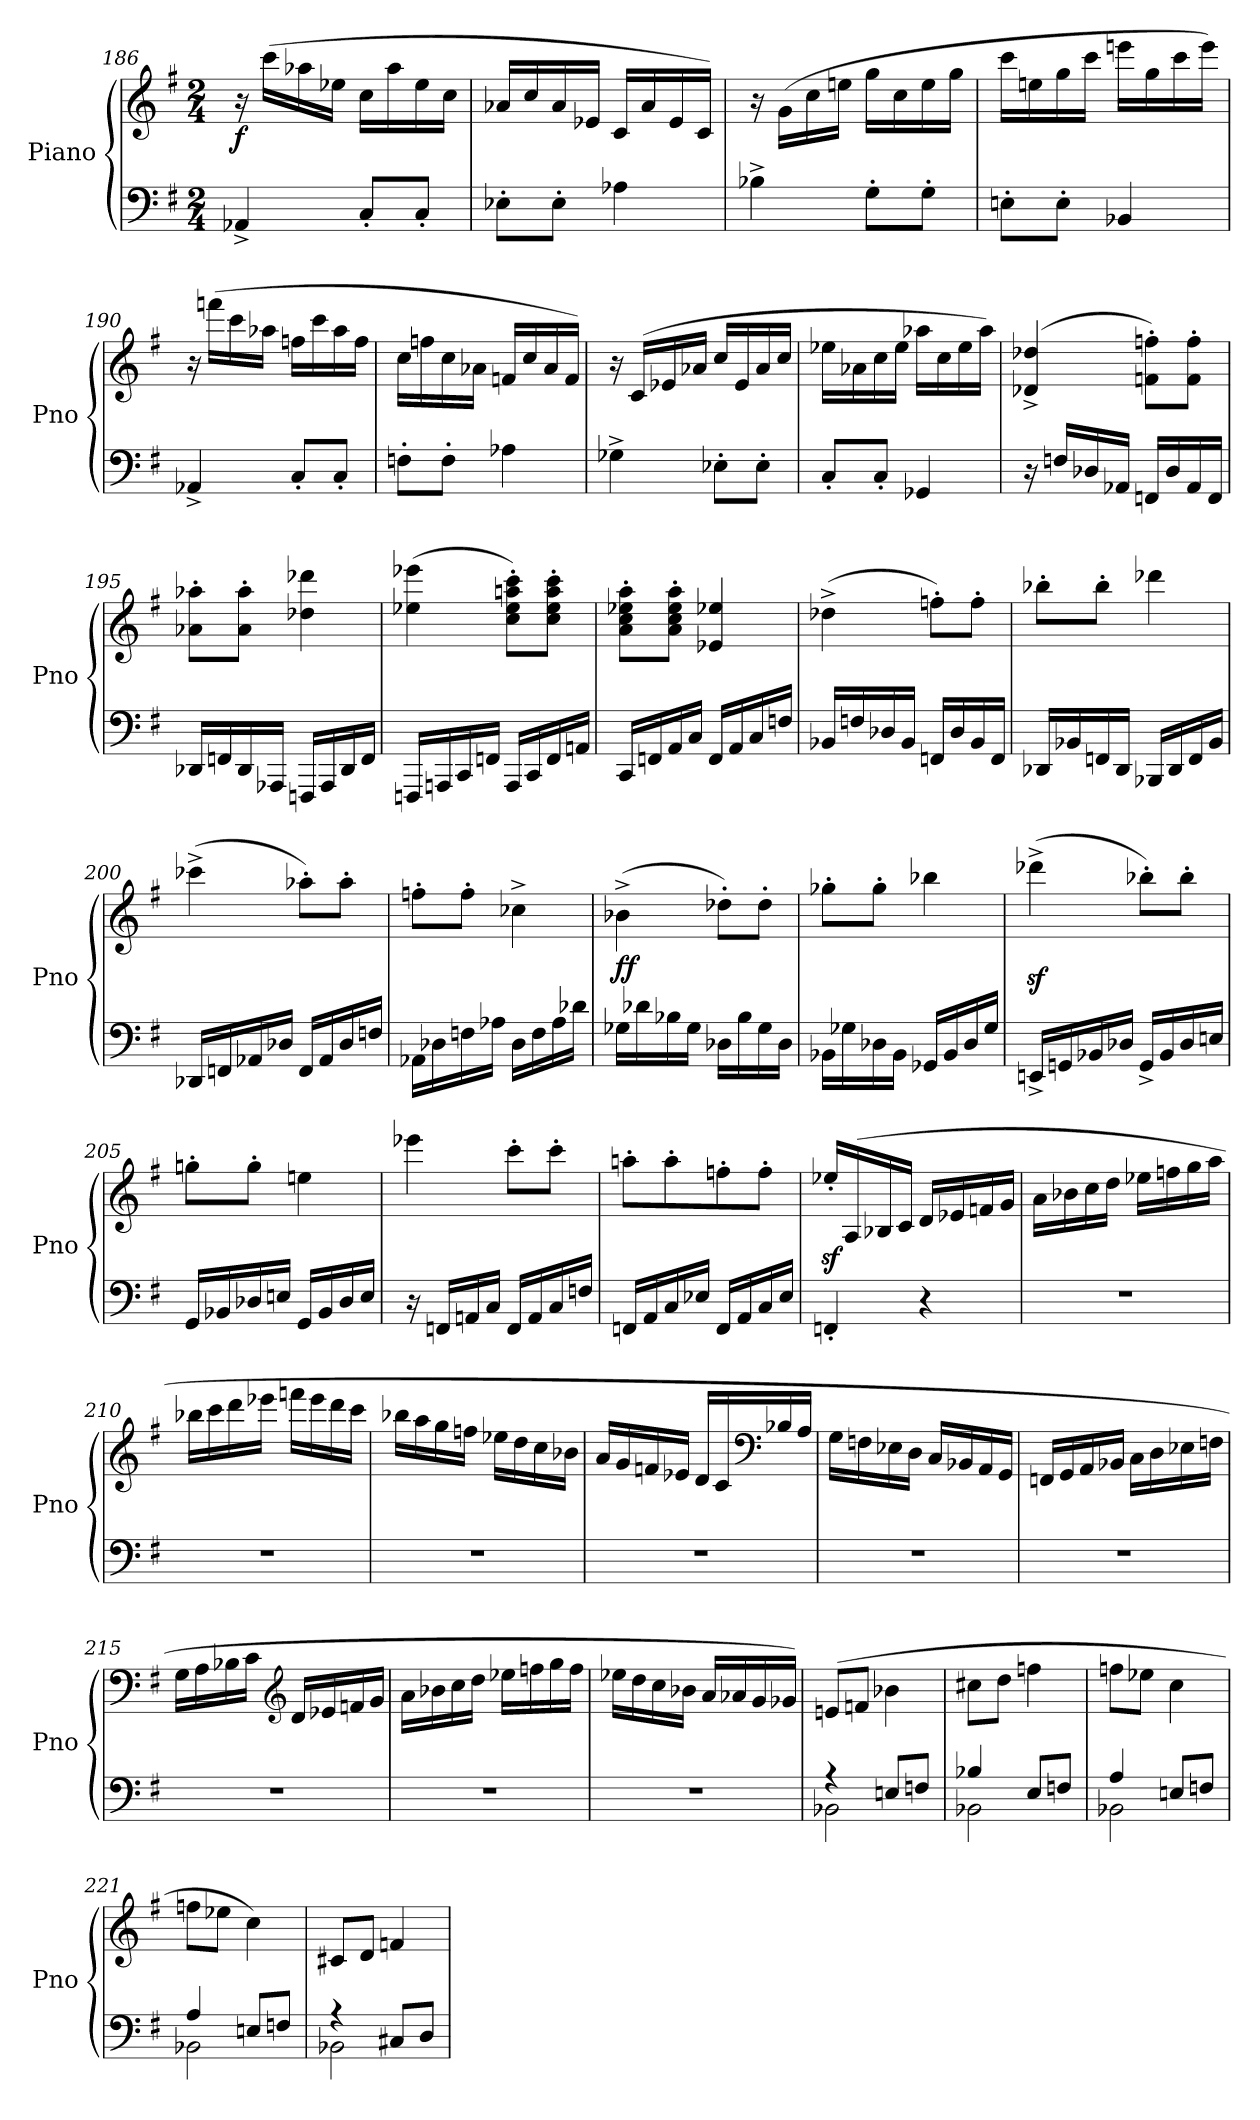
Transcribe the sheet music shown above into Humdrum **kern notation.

**kern	**kern	**dynam
*part1	*part1	*part1
*staff2	*staff1	*staff1/2
*I"Piano	*	*
*I'Pno	*	*
*clefF4	*clefG2	*
*k[f#]	*k[f#]	*
*M2/4	*M2/4	*
=186	=186	=186
!	!	!LO:DY:b
4AA-X^/	16r	f
.	(>16ccc\LL	.
.	16aa-X\	.
.	16ee-X\JJ	.
8C'/L	16cc\LL	.
.	16aa-\	.
8C'/J	16ee-\	.
.	16cc\JJ	.
=187	=187	=187
8E-X'\L	16a-X/LL	.
.	16cc/	.
8E-'\J	16a-/	.
.	16e-X/JJ	.
4A-X\	16c/LL	.
.	16a-/	.
.	16e-/	.
.	16c/JJ)	.
=188	=188	=188
4B-X^\	16r	.
.	(>16g\LL	.
.	16cc\	.
.	16een\JJ	.
8G'\L	16gg\LL	.
.	16cc\	.
8G'\J	16ee\	.
.	16gg\JJ	.
!!LO:LB:g=z
=189	=189	=189
8En'\L	16ccc\LL	.
.	16een\	.
8E'\J	16gg\	.
.	16ccc\JJ	.
4BB-X/	16eeen\LL	.
.	16gg\	.
.	16ccc\	.
.	16eee\JJ)	.
=190	=190	=190
4AA-X^/	16r	.
.	(>16fffn\LL	.
.	16ccc\	.
.	16aa-X\JJ	.
8C'/L	16ffn\LL	.
.	16ccc\	.
8C'/J	16aa-\	.
.	16ff\JJ	.
=191	=191	=191
8Fn'\L	16cc\LL	.
.	16ffn\	.
8F'\J	16cc\	.
.	16a-X\JJ	.
4A-X\	16fn/LL	.
.	16cc/	.
.	16a-/	.
.	16f/JJ)	.
=192	=192	=192
4G-X^\	16r	.
.	(>16c/LL	.
.	16e-X/	.
.	16a-X/JJ	.
8E-X'\L	16cc/LL	.
.	16e-/	.
8E-'\J	16a-/	.
.	16cc/JJ	.
!!LO:LB:g=z
=193	=193	=193
8C'/L	16ee-X\LL	.
.	16a-X\	.
8C'/J	16cc\	.
.	16ee-\JJ	.
4GG-X/	16aa-X\LL	.
.	16cc\	.
.	16ee-\	.
.	16aa-\JJ)	.
=194	=194	=194
16r	(>4d-X/^ 4dd-X/^	.
16Fn/LL	.	.
16D-X/	.	.
16AA-X/JJ	.	.
16FFn/LL	8fn\' 8ffn\'L)	.
16D-/	.	.
16AA-/	8f\' 8ff\'J	.
16FF/JJ	.	.
=195	=195	=195
16DD-X/LL	8a-X\' 8aa-X\'L	.
16FFn/	.	.
16DD-/	8a-\' 8aa-\'J	.
16AAA-X/JJ	.	.
16FFFn/LL	4dd-X\ 4ddd-X\	.
16AAA-/	.	.
16DD-/	.	.
16FF/JJ	.	.
=196	=196	=196
16FFFn/LL	(>4ee-X\ 4eee-X\	.
16AAAn/	.	.
16CC/	.	.
16FFn/JJ	.	.
16AAA/LL	8cc\' 8ee-\' 8aan\' 8ccc\'L)	.
16CC/	.	.
16FF/	8cc\' 8ee-\' 8aa\' 8ccc\'J	.
16AAn/JJ	.	.
!!LO:LB:g=z
=197	=197	=197
16CC/LL	8a\' 8cc\' 8ee-X\' 8aa\'L	.
16FFn/	.	.
16AA/	8a\' 8cc\' 8ee-\' 8aa\'J	.
16C/JJ	.	.
16FF/LL	4e-X/ 4ee-X/	.
16AA/	.	.
16C/	.	.
16Fn/JJ	.	.
=198	=198	=198
16BB-X/LL	(>4dd-X^\	.
16Fn/	.	.
16D-X/	.	.
16BB-/JJ	.	.
16FFn/LL	8ffn'\L)	.
16D-/	.	.
16BB-/	8ff'\J	.
16FF/JJ	.	.
=199	=199	=199
16DD-X/LL	8bb-X'\L	.
16BB-X/	.	.
16FFn/	8bb-'\J	.
16DD-/JJ	.	.
16BBB-X/LL	4ddd-X\	.
16DD-/	.	.
16FF/	.	.
16BB-/JJ	.	.
=200	=200	=200
16DD-X/LL	(>4ccc-X^\	.
16FFn/	.	.
16AA-X/	.	.
16D-X/JJ	.	.
16FF/LL	8aa-X'\L)	.
16AA-/	.	.
16D-/	8aa-'\J	.
16Fn/JJ	.	.
!!LO:PB:g=z
=201	=201	=201
16AA-X\LL	8ffn'\L	.
16D-X\	.	.
16Fn\	8ff'\J	.
16A-X\JJ	.	.
16D-\LL	4cc-X^\	.
16F\	.	.
16A-\	.	.
16d-X\JJ	.	.
=202	=202	=202
!	!	!LO:DY:b
16G-X\LL	(>4b-X^\	ff
16d-X\	.	.
16B-X\	.	.
16G-\JJ	.	.
16D-X\LL	8dd-X'\L)	.
16B-\	.	.
16G-\	8dd-'\J	.
16D-\JJ	.	.
=203	=203	=203
16BB-X\LL	8gg-X'\L	.
16G-X\	.	.
16D-X\	8gg-'\J	.
16BB-\JJ	.	.
16GG-X/LL	4bb-X\	.
16BB-/	.	.
16D-/	.	.
16G-/JJ	.	.
=204	=204	=204
16EEn^/LL	(>4ddd-Xz<^\	.
16GGn/	.	.
16BB-X/	.	.
16D-X/JJ	.	.
16GG^/LL	8bb-X'\L)	.
16BB-/	.	.
16D-/	8bb-'\J	.
16En/JJ	.	.
!!LO:LB:g=z
=205	=205	=205
16GG/LL	8ggn'\L	.
16BB-X/	.	.
16D-X/	8gg'\J	.
16En/JJ	.	.
16GG/LL	4een\	.
16BB-/	.	.
16D-/	.	.
16E/JJ	.	.
=206	=206	=206
16r	4eee-X\	.
16FFn/LL	.	.
16AAn/	.	.
16C/JJ	.	.
16FF/LL	8ccc'\L	.
16AA/	.	.
16C/	8ccc'\J	.
16Fn/JJ	.	.
=207	=207	=207
16FFn/LL	8aan'\L	.
16AA/	.	.
16C/	8aa'\	.
16E-X/JJ	.	.
16FF/LL	8ffn'\	.
16AA/	.	.
16C/	8ff'\J	.
16E-/JJ	.	.
=208	=208	=208
4FFn'/	16ee-Xz<'/LL	.
.	(>16A/	.
.	16B-X/	.
.	16c/JJ	.
4r	16d/LL	.
.	16e-X/	.
.	16fn/	.
.	16g/JJ	.
!!LO:LB:g=z
=209	=209	=209
2r	16a\LL	.
.	16b-X\	.
.	16cc\	.
.	16dd\JJ	.
.	16ee-X\LL	.
.	16ffn\	.
.	16gg\	.
.	16aa\JJ	.
=210	=210	=210
2r	16bb-X\LL	.
.	16ccc\	.
.	16ddd\	.
.	16eee-X\JJ	.
.	16fffn\LL	.
.	16eee-\	.
.	16ddd\	.
.	16ccc\JJ	.
=211	=211	=211
2r	16bb-X\LL	.
.	16aa\	.
.	16gg\	.
.	16ffn\JJ	.
.	16ee-X\LL	.
.	16dd\	.
.	16cc\	.
.	16b-X\JJ	.
=212	=212	=212
2r	16a/LL	.
.	16g/	.
.	16fn/	.
.	16e-X/JJ	.
.	16d/LL	.
.	16c/	.
*	*clefF4	*
.	16B-X/	.
.	16A/JJ	.
!!LO:LB:g=z
=213	=213	=213
2r	16G\LL	.
.	16Fn\	.
.	16E-X\	.
.	16D\JJ	.
.	16C/LL	.
.	16BB-X/	.
.	16AA/	.
.	16GG/JJ	.
=214	=214	=214
2r	16FFn/LL	.
.	16GG/	.
.	16AA/	.
.	16BB-X/JJ	.
.	16C\LL	.
.	16D\	.
.	16E-X\	.
.	16Fn\JJ	.
=215	=215	=215
2r	16G\LL	.
.	16A\	.
.	16B-X\	.
.	16c\JJ	.
*	*clefG2	*
.	16d/LL	.
.	16e-X/	.
.	16fn/	.
.	16g/JJ	.
=216	=216	=216
2r	16a\LL	.
.	16b-X\	.
.	16cc\	.
.	16dd\JJ	.
.	16ee-X\LL	.
.	16ffn\	.
.	16gg\	.
.	16ff\JJ	.
!!LO:LB:g=z
=217	=217	=217
2r	16ee-X\LL	.
.	16dd\	.
.	16cc\	.
.	16b-X\JJ	.
.	16a/LL	.
.	16a-X/	.
.	16g/	.
.	16g-X/JJ)	.
=218	=218	=218
*^	*	*
4r	2BB-X\	(>8en/L	.
.	.	8fn/J	.
8En/L	.	4b-X\	.
8Fn/J	.	.	.
=219	=219	=219	=219
4B-X/	2BB-X\	8cc#X\L	.
.	.	8dd\J	.
8E/L	.	4ffn\	.
8Fn/J	.	.	.
=220	=220	=220	=220
4A/	2BB-X\	8ffn\L	.
.	.	8ee-X\J	.
8En/L	.	4cc\	.
8Fn/J	.	.	.
=221	=221	=221	=221
4A/	2BB-X\	8ffn\L	.
.	.	8ee-X\J	.
8En/L	.	4cc\)	.
8Fn/J	.	.	.
=222	=222	=222	=222
4r	2BB-X\	8c#X/L	.
.	.	8d/J	.
8C#X/L	.	4fn/	.
8D/J	.	.	.
*v	*v	*	*
=	=	=
*-	*-	*-
